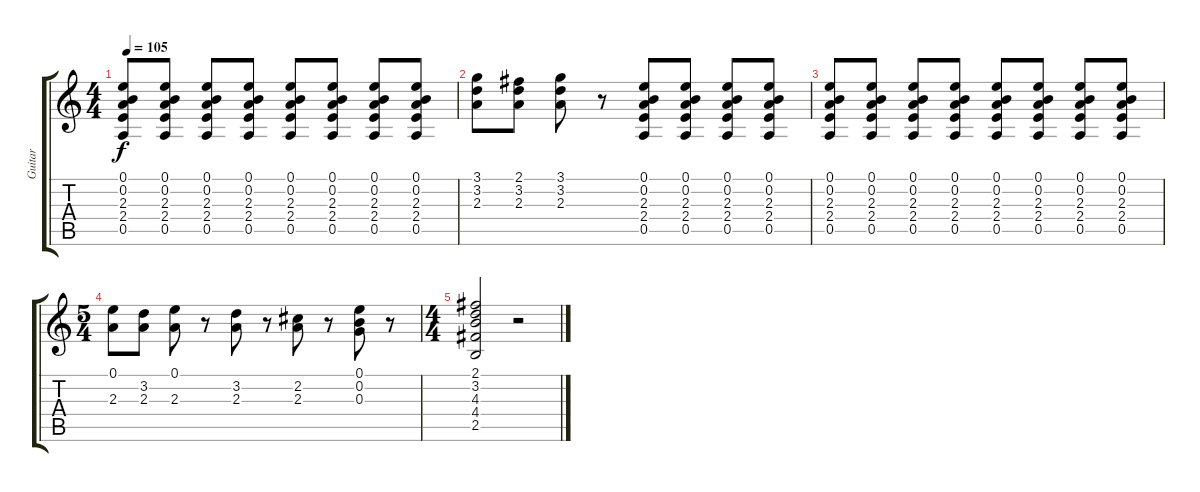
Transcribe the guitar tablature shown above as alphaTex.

\track ("Guitar" "Guitar") {instrument acousticguitarsteel}
\staff {score tabs}
\tuning (E4 B3 G3 D3 A2 E2) {hide}
\ts (4 4)
\tempo 105
\clef g2
\ks c
(0.1 0.2 2.3 2.4 0.5).8{dy f} (0.1 0.2 2.3 2.4 0.5).8 (0.1 0.2 2.3 2.4 0.5).8 (0.1 0.2 2.3 2.4 0.5).8 (0.1 0.2 2.3 2.4 0.5).8 (0.1 0.2 2.3 2.4 0.5).8 (0.1 0.2 2.3 2.4 0.5).8 (0.1 0.2 2.3 2.4 0.5).8 |
(3.1 3.2 2.3).8 (2.1 3.2 2.3).8 (3.1 3.2 2.3).8 r.8 (0.1 0.2 2.3 2.4 0.5).8 (0.1 0.2 2.3 2.4 0.5).8 (0.1 0.2 2.3 2.4 0.5).8 (0.1 0.2 2.3 2.4 0.5).8 |
(0.1 0.2 2.3 2.4 0.5).8 (0.1 0.2 2.3 2.4 0.5).8 (0.1 0.2 2.3 2.4 0.5).8 (0.1 0.2 2.3 2.4 0.5).8 (0.1 0.2 2.3 2.4 0.5).8 (0.1 0.2 2.3 2.4 0.5).8 (0.1 0.2 2.3 2.4 0.5).8 (0.1 0.2 2.3 2.4 0.5).8 |
\ts (5 4)
(0.1 2.3).8 (3.2 2.3).8 (0.1 2.3).8 r.8 (3.2 2.3).8 r.8 (2.2 2.3).8 r.8 (0.1 0.2 0.3).8 r.8 |
\ts (4 4)
(2.1 3.2 4.3 4.4 2.5).2 r.2
